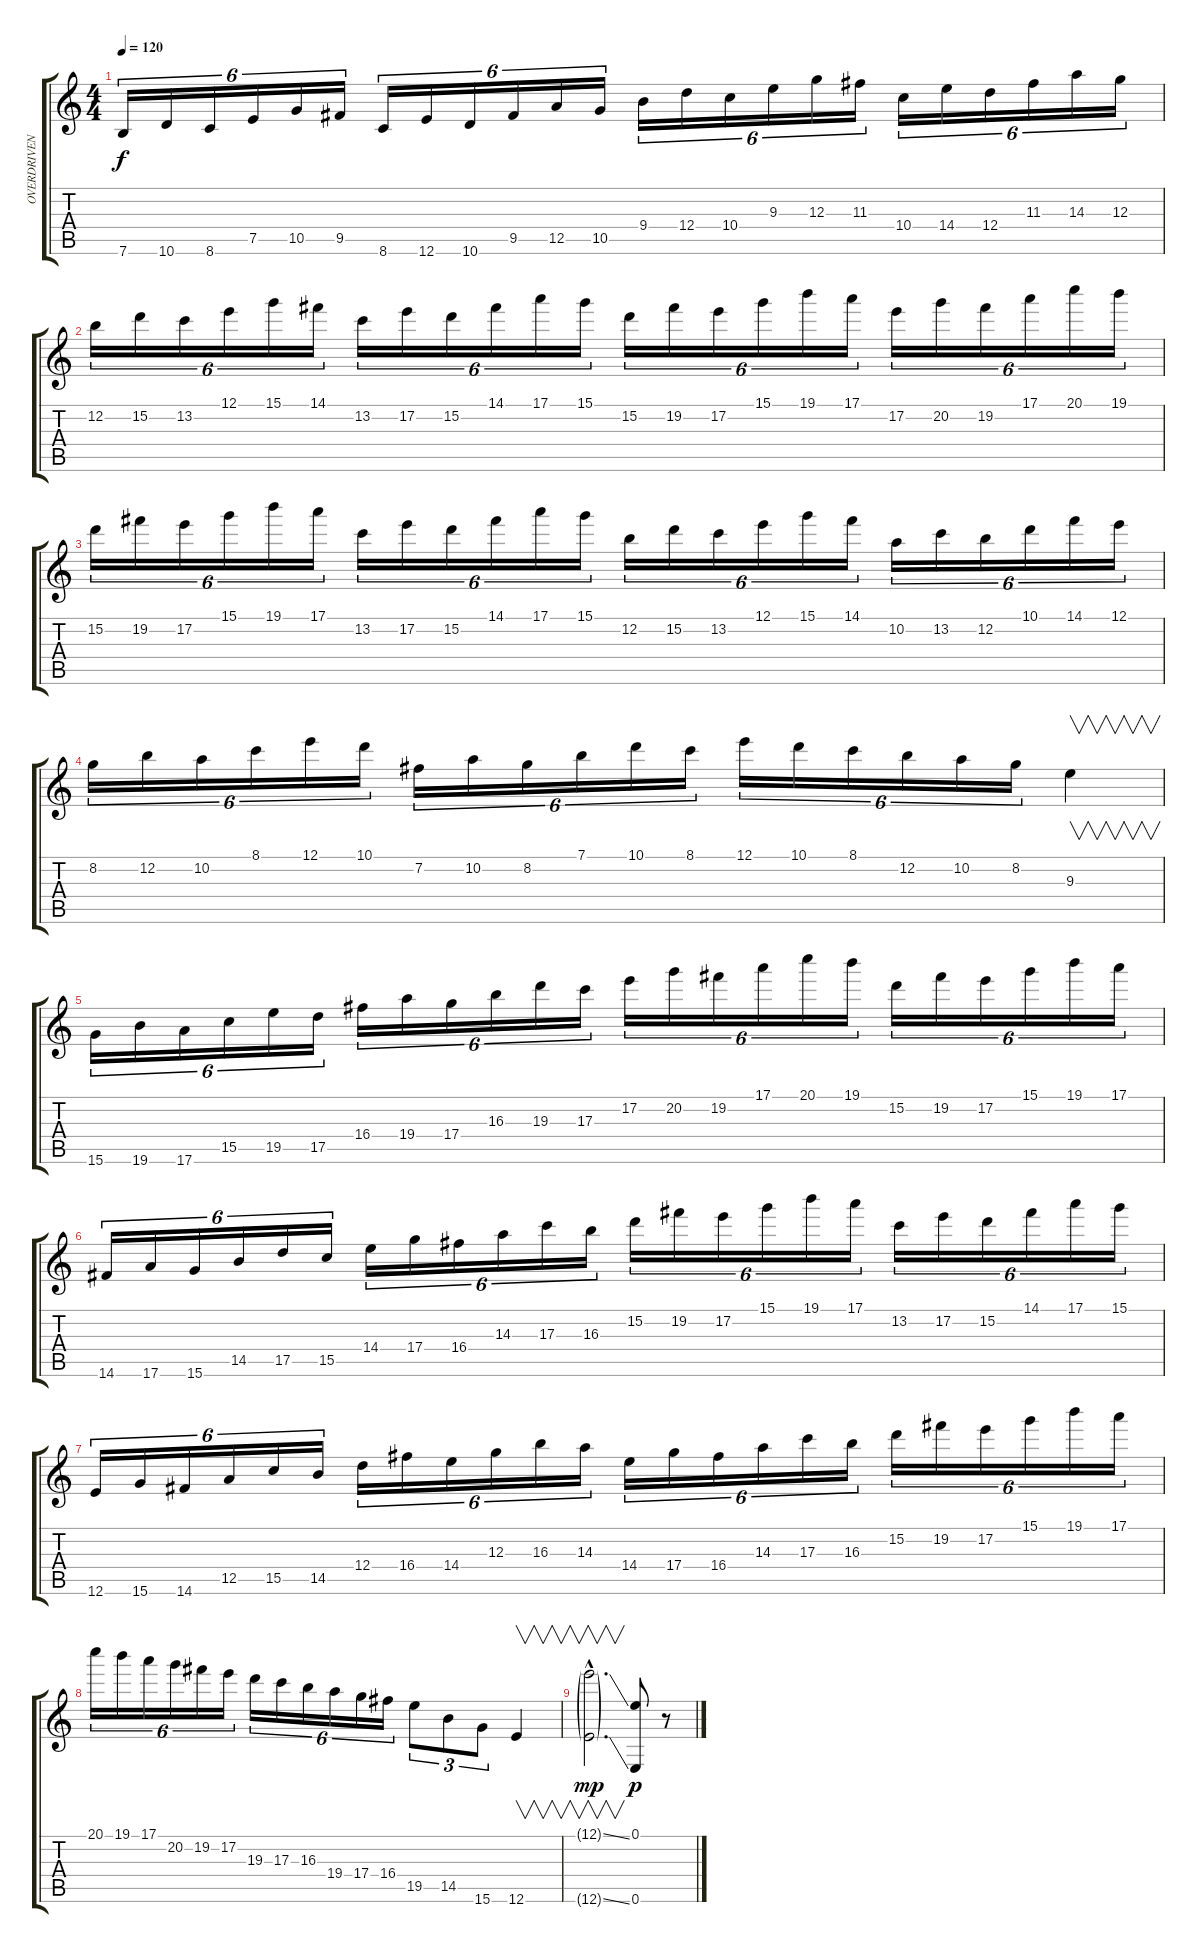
\track ("OVERDRIVEN" "OVERDRIVEN") {instrument overdrivenguitar}
\staff {score tabs}
\tuning (E4 B3 G3 D3 A2 E2) {hide}
\ts (4 4)
\tempo 120
\clef g2
\ks c
7.6.16{tu (6 4) dy f instrument overdrivenguitar} 10.6.16{tu (6 4)} 8.6.16{tu (6 4)} 7.5.16{tu (6 4)} 10.5.16{tu (6 4)} 9.5.16{tu (6 4)} 8.6.16{tu (6 4)} 12.6.16{tu (6 4)} 10.6.16{tu (6 4)} 9.5.16{tu (6 4)} 12.5.16{tu (6 4)} 10.5.16{tu (6 4)} 9.4.16{tu (6 4)} 12.4.16{tu (6 4)} 10.4.16{tu (6 4)} 9.3.16{tu (6 4)} 12.3.16{tu (6 4)} 11.3.16{tu (6 4)} 10.4.16{tu (6 4)} 14.4.16{tu (6 4)} 12.4.16{tu (6 4)} 11.3.16{tu (6 4)} 14.3.16{tu (6 4)} 12.3.16{tu (6 4)} |
12.2.16{tu (6 4)} 15.2.16{tu (6 4)} 13.2.16{tu (6 4)} 12.1.16{tu (6 4)} 15.1.16{tu (6 4)} 14.1.16{tu (6 4)} 13.2.16{tu (6 4)} 17.2.16{tu (6 4)} 15.2.16{tu (6 4)} 14.1.16{tu (6 4)} 17.1.16{tu (6 4)} 15.1.16{tu (6 4)} 15.2.16{tu (6 4)} 19.2.16{tu (6 4)} 17.2.16{tu (6 4)} 15.1.16{tu (6 4)} 19.1.16{tu (6 4)} 17.1.16{tu (6 4)} 17.2.16{tu (6 4)} 20.2.16{tu (6 4)} 19.2.16{tu (6 4)} 17.1.16{tu (6 4)} 20.1.16{tu (6 4)} 19.1.16{tu (6 4)} |
15.2.16{tu (6 4)} 19.2.16{tu (6 4)} 17.2.16{tu (6 4)} 15.1.16{tu (6 4)} 19.1.16{tu (6 4)} 17.1.16{tu (6 4)} 13.2.16{tu (6 4)} 17.2.16{tu (6 4)} 15.2.16{tu (6 4)} 14.1.16{tu (6 4)} 17.1.16{tu (6 4)} 15.1.16{tu (6 4)} 12.2.16{tu (6 4)} 15.2.16{tu (6 4)} 13.2.16{tu (6 4)} 12.1.16{tu (6 4)} 15.1.16{tu (6 4)} 14.1.16{tu (6 4)} 10.2.16{tu (6 4)} 13.2.16{tu (6 4)} 12.2.16{tu (6 4)} 10.1.16{tu (6 4)} 14.1.16{tu (6 4)} 12.1.16{tu (6 4)} |
8.2.16{tu (6 4)} 12.2.16{tu (6 4)} 10.2.16{tu (6 4)} 8.1.16{tu (6 4)} 12.1.16{tu (6 4)} 10.1.16{tu (6 4)} 7.2.16{tu (6 4)} 10.2.16{tu (6 4)} 8.2.16{tu (6 4)} 7.1.16{tu (6 4)} 10.1.16{tu (6 4)} 8.1.16{tu (6 4)} 12.1.16{tu (6 4)} 10.1.16{tu (6 4)} 8.1.16{tu (6 4)} 12.2.16{tu (6 4)} 10.2.16{tu (6 4)} 8.2.16{tu (6 4)} 9.3.4{v} |
15.6.16{tu (6 4)} 19.6.16{tu (6 4)} 17.6.16{tu (6 4)} 15.5.16{tu (6 4)} 19.5.16{tu (6 4)} 17.5.16{tu (6 4)} 16.4.16{tu (6 4)} 19.4.16{tu (6 4)} 17.4.16{tu (6 4)} 16.3.16{tu (6 4)} 19.3.16{tu (6 4)} 17.3.16{tu (6 4)} 17.2.16{tu (6 4)} 20.2.16{tu (6 4)} 19.2.16{tu (6 4)} 17.1.16{tu (6 4)} 20.1.16{tu (6 4)} 19.1.16{tu (6 4)} 15.2.16{tu (6 4)} 19.2.16{tu (6 4)} 17.2.16{tu (6 4)} 15.1.16{tu (6 4)} 19.1.16{tu (6 4)} 17.1.16{tu (6 4)} |
14.6.16{tu (6 4)} 17.6.16{tu (6 4)} 15.6.16{tu (6 4)} 14.5.16{tu (6 4)} 17.5.16{tu (6 4)} 15.5.16{tu (6 4)} 14.4.16{tu (6 4)} 17.4.16{tu (6 4)} 16.4.16{tu (6 4)} 14.3.16{tu (6 4)} 17.3.16{tu (6 4)} 16.3.16{tu (6 4)} 15.2.16{tu (6 4)} 19.2.16{tu (6 4)} 17.2.16{tu (6 4)} 15.1.16{tu (6 4)} 19.1.16{tu (6 4)} 17.1.16{tu (6 4)} 13.2.16{tu (6 4)} 17.2.16{tu (6 4)} 15.2.16{tu (6 4)} 14.1.16{tu (6 4)} 17.1.16{tu (6 4)} 15.1.16{tu (6 4)} |
12.6.16{tu (6 4)} 15.6.16{tu (6 4)} 14.6.16{tu (6 4)} 12.5.16{tu (6 4)} 15.5.16{tu (6 4)} 14.5.16{tu (6 4)} 12.4.16{tu (6 4)} 16.4.16{tu (6 4)} 14.4.16{tu (6 4)} 12.3.16{tu (6 4)} 16.3.16{tu (6 4)} 14.3.16{tu (6 4)} 14.4.16{tu (6 4)} 17.4.16{tu (6 4)} 16.4.16{tu (6 4)} 14.3.16{tu (6 4)} 17.3.16{tu (6 4)} 16.3.16{tu (6 4)} 15.2.16{tu (6 4)} 19.2.16{tu (6 4)} 17.2.16{tu (6 4)} 15.1.16{tu (6 4)} 19.1.16{tu (6 4)} 17.1.16{tu (6 4)} |
20.1.16{tu (6 4)} 19.1.16{tu (6 4)} 17.1.16{tu (6 4)} 20.2.16{tu (6 4)} 19.2.16{tu (6 4)} 17.2.16{tu (6 4)} 19.3.16{tu (6 4)} 17.3.16{tu (6 4)} 16.3.16{tu (6 4)} 19.4.16{tu (6 4)} 17.4.16{tu (6 4)} 16.4.16{tu (6 4)} 19.5.8{tu (3 2)} 14.5.8{tu (3 2)} 15.6.8{tu (3 2)} 12.6.4{v} |
(12.1{ss g hac} 12.6{ss g hac}).2{v d dy mp} (0.1 0.6).8{dy p} r.8
